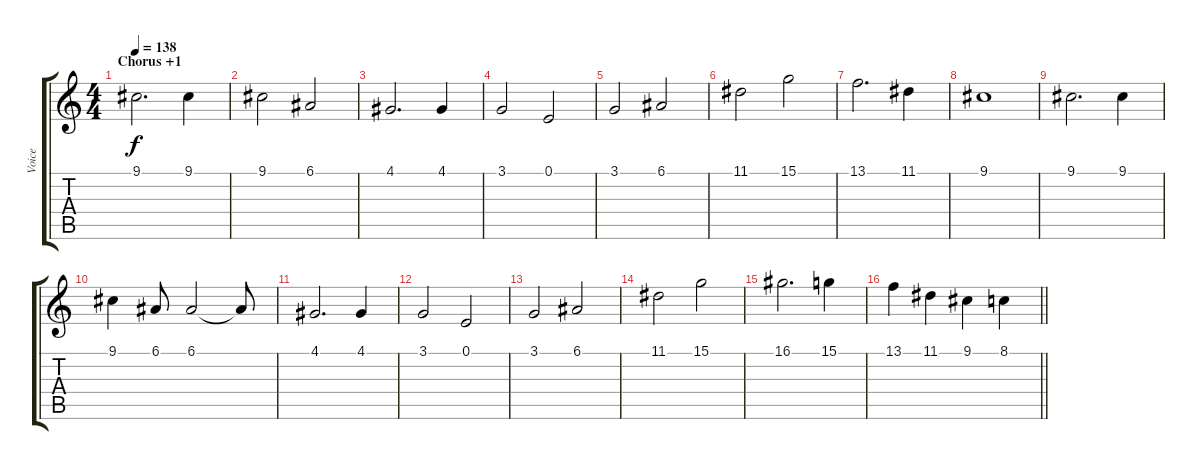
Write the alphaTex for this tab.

\track ("Voice" "Voice") {instrument lead6voice}
\staff {score tabs}
\tuning (E4 B3 G3 D3 A2 E2) {hide}
\ts (4 4)
\section ("" "Chorus +1")
\tempo 138
\clef g2
\ks c
9.1.2{d dy f} 9.1.4 |
9.1.2 6.1.2 |
4.1.2{d} 4.1.4 |
3.1.2 0.1.2 |
3.1.2 6.1.2 |
11.1.2 15.1.2 |
13.1.2{d} 11.1.4 |
9.1.1 |
9.1.2{d} 9.1.4 |
9.1.4 6.1.8 6.1.2 6.1{t}.8 |
4.1.2{d} 4.1.4 |
3.1.2 0.1.2 |
3.1.2 6.1.2 |
11.1.2 15.1.2 |
16.1.2{d} 15.1.4 |
\barLineRight lightlight
13.1.4 11.1.4 9.1.4 8.1.4
